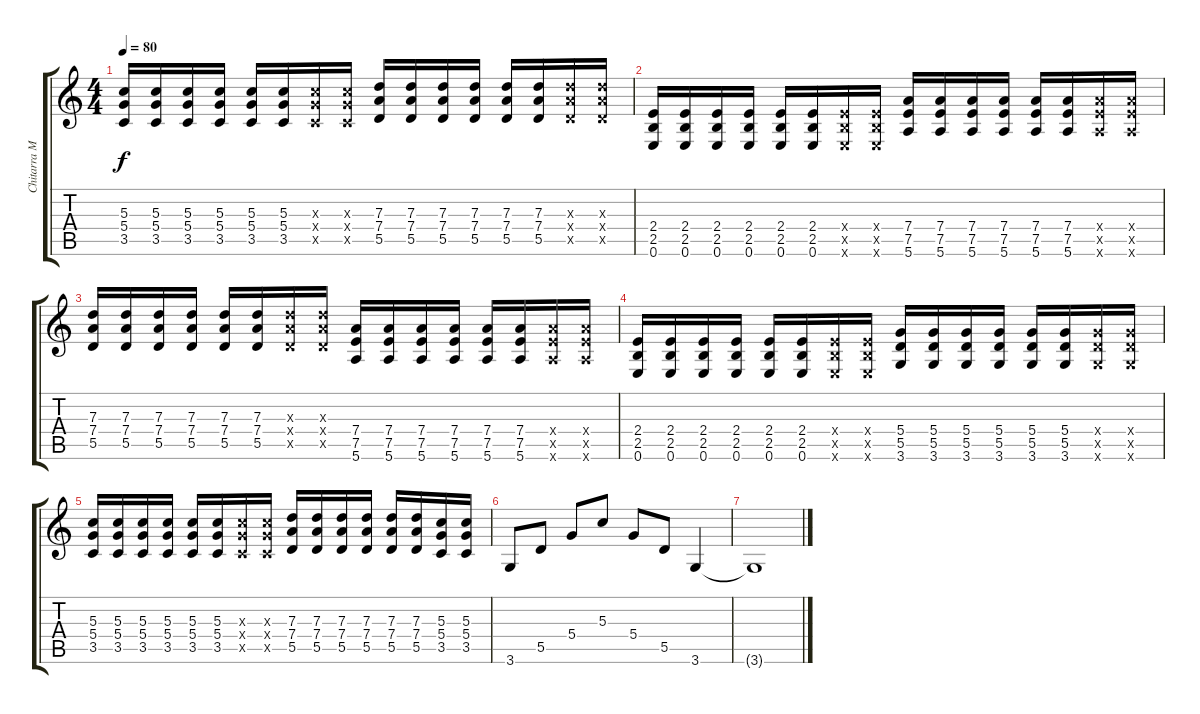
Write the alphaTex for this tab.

\track ("Chitarra Max" "Chitarra M") {instrument electricguitarclean}
\staff {score tabs}
\tuning (E4 B3 G3 D3 A2 E2) {hide}
\ts (4 4)
\tempo 80
\clef g2
\ks c
(5.3 5.4 3.5).16{dy f} (5.3 5.4 3.5).16 (5.3 5.4 3.5).16 (5.3 5.4 3.5).16 (5.3 5.4 3.5).16 (5.3 5.4 3.5).16 (5.3{x} 5.4{x} 3.5{x}).16 (5.3{x} 5.4{x} 3.5{x}).16 (7.3 7.4 5.5).16 (7.3 7.4 5.5).16 (7.3 7.4 5.5).16 (7.3 7.4 5.5).16 (7.3 7.4 5.5).16 (7.3 7.4 5.5).16 (7.3{x} 7.4{x} 5.5{x}).16 (7.3{x} 7.4{x} 5.5{x}).16 |
(2.4 2.5 0.6).16 (2.4 2.5 0.6).16 (2.4 2.5 0.6).16 (2.4 2.5 0.6).16 (2.4 2.5 0.6).16 (2.4 2.5 0.6).16 (2.4{x} 2.5{x} 0.6{x}).16 (2.4{x} 2.5{x} 0.6{x}).16 (7.4 7.5 5.6).16 (7.4 7.5 5.6).16 (7.4 7.5 5.6).16 (7.4 7.5 5.6).16 (7.4 7.5 5.6).16 (7.4 7.5 5.6).16 (7.4{x} 7.5{x} 5.6{x}).16 (7.4{x} 7.5{x} 5.6{x}).16 |
(7.3 7.4 5.5).16 (7.3 7.4 5.5).16 (7.3 7.4 5.5).16 (7.3 7.4 5.5).16 (7.3 7.4 5.5).16 (7.3 7.4 5.5).16 (7.3{x} 7.4{x} 5.5{x}).16 (7.3{x} 7.4{x} 5.5{x}).16 (7.4 7.5 5.6).16 (7.4 7.5 5.6).16 (7.4 7.5 5.6).16 (7.4 7.5 5.6).16 (7.4 7.5 5.6).16 (7.4 7.5 5.6).16 (7.4{x} 7.5{x} 5.6{x}).16 (7.4{x} 7.5{x} 5.6{x}).16 |
(2.4 2.5 0.6).16 (2.4 2.5 0.6).16 (2.4 2.5 0.6).16 (2.4 2.5 0.6).16 (2.4 2.5 0.6).16 (2.4 2.5 0.6).16 (2.4{x} 2.5{x} 0.6{x}).16 (2.4{x} 2.5{x} 0.6{x}).16 (5.4 5.5 3.6).16 (5.4 5.5 3.6).16 (5.4 5.5 3.6).16 (5.4 5.5 3.6).16 (5.4 5.5 3.6).16 (5.4 5.5 3.6).16 (5.4{x} 5.5{x} 3.6{x}).16 (5.4{x} 5.5{x} 3.6{x}).16 |
(5.3 5.4 3.5).16 (5.3 5.4 3.5).16 (5.3 5.4 3.5).16 (5.3 5.4 3.5).16 (5.3 5.4 3.5).16 (5.3 5.4 3.5).16 (5.3{x} 5.4{x} 3.5{x}).16 (5.3{x} 5.4{x} 3.5{x}).16 (7.3 7.4 5.5).16 (7.3 7.4 5.5).16 (7.3 7.4 5.5).16 (7.3 7.4 5.5).16 (7.3 7.4 5.5).16 (7.3 7.4 5.5).16 (5.3 5.4 3.5).16 (5.3 5.4 3.5).16 |
3.6.8 5.5.8 5.4.8 5.3.8 5.4.8 5.5.8 3.6.4 |
3.6{t}.1
